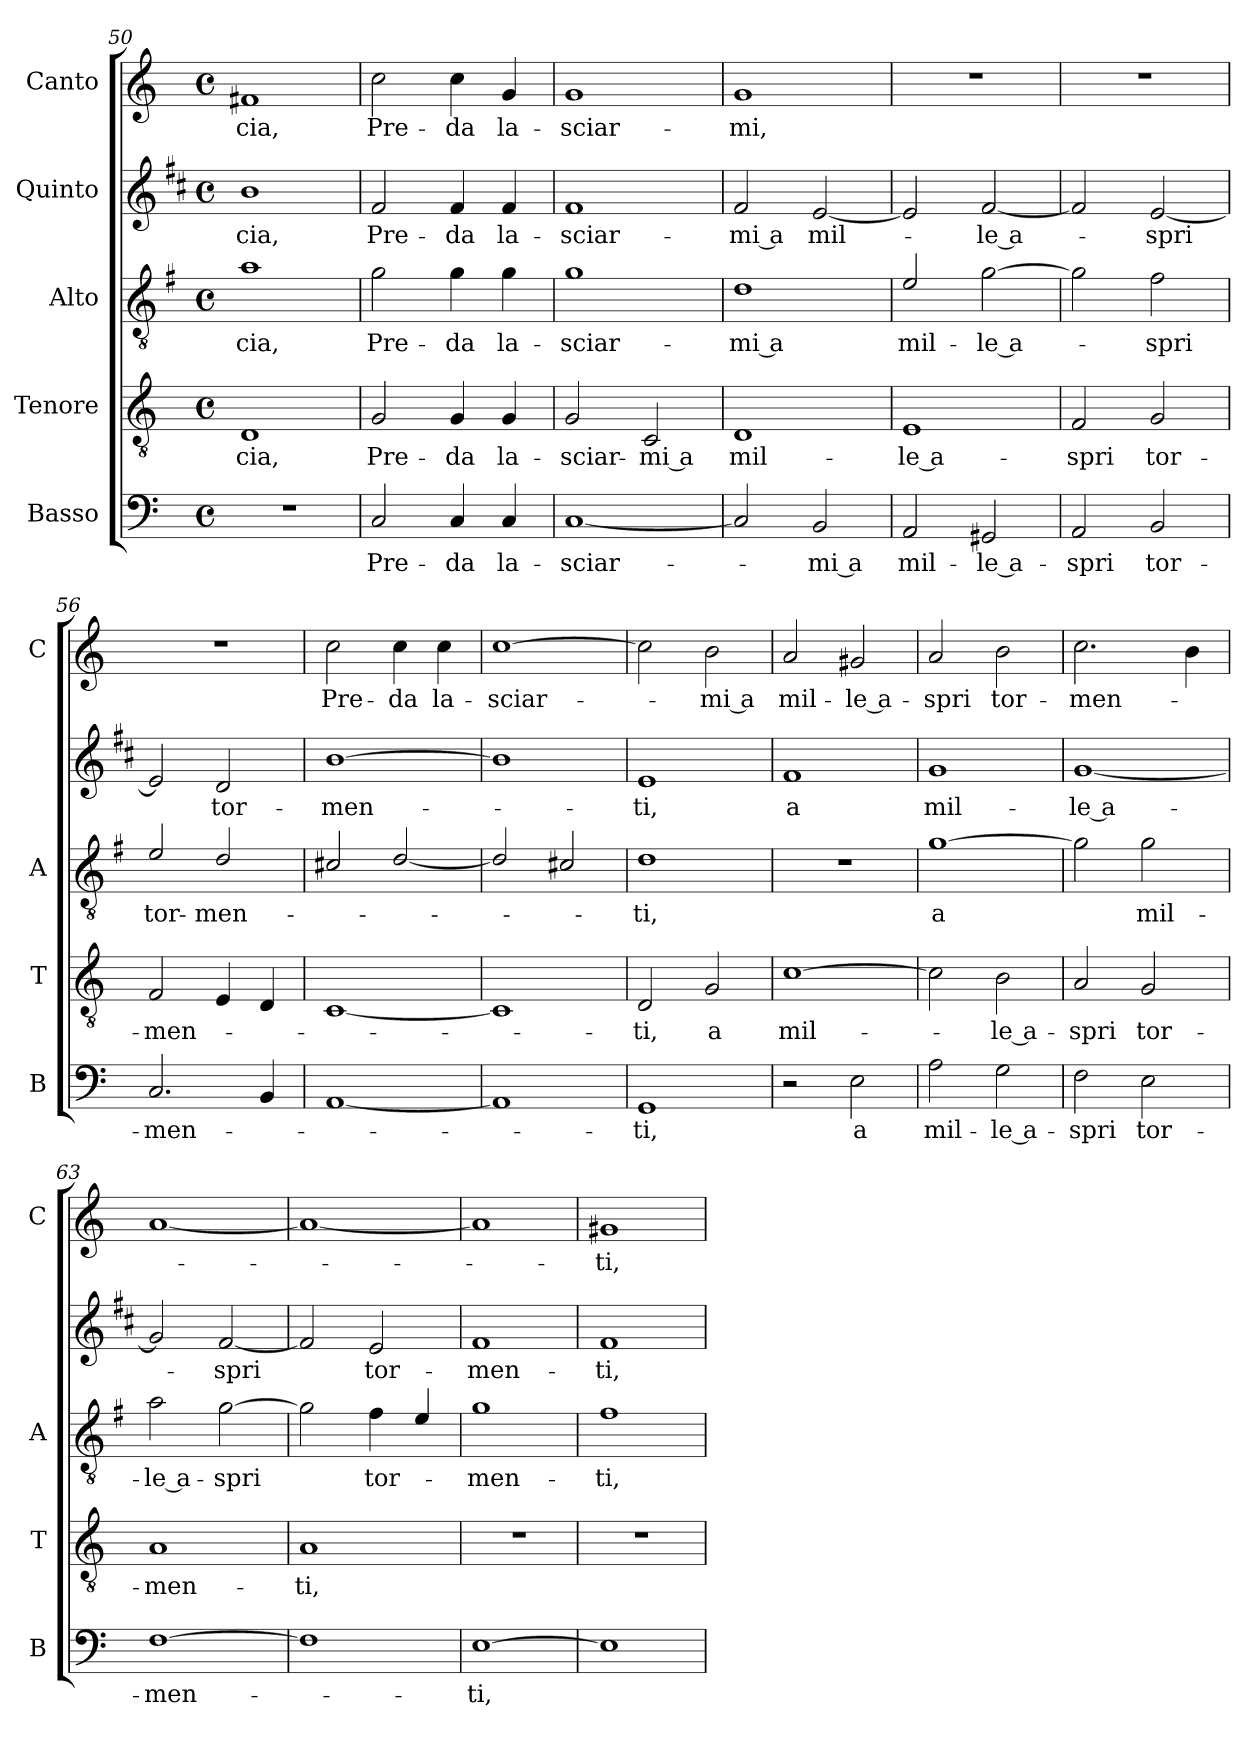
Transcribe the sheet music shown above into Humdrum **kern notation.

**kern	**text	**kern	**text	**kern	**text	**kern	**text	**kern	**text
*part5	*part5	*part4	*part4	*part3	*part3	*part2	*part2	*part1	*part1
*staff5	*staff5	*staff4	*staff4	*staff3	*staff3	*staff2	*staff2	*staff1	*staff1
*I"Basso	*	*I"Tenore	*	*I"Alto	*	*I"Quinto	*	*I"Canto	*
*I'B	*	*I'T	*	*I'A	*	*	*	*I'C	*
*clefF4	*	*clefGv2	*	*clefGv2	*	*clefG2	*	*clefG2	*
*	*	*	*	*ITrd4c7	*	*ITrd1c2	*	*	*
*k[]	*	*k[]	*	*k[]	*	*k[]	*	*k[]	*
*C:	*	*C:	*	*C:	*	*C:	*	*C:	*
*M4/4	*	*M4/4	*	*M4/4	*	*M4/4	*	*M4/4	*
*met(c)	*	*met(c)	*	*met(c)	*	*met(c)	*	*met(c)	*
=50	=50	=50	=50	=50	=50	=50	=50	=50	=50
!	!	!	!LO:LY:b	!	!LO:LY:b	!	!LO:LY:b	!	!LO:LY:b
1r	.	1D	-cia,	1d	-cia,	1a	-cia,	1f#X	-cia,
!!LO:PB:g=z
=51	=51	=51	=51	=51	=51	=51	=51	=51	=51
!	!LO:LY:b	!	!LO:LY:b	!	!LO:LY:b	!	!LO:LY:b	!	!LO:LY:b
2C/	Pre-	2G/	-Pre-	2c\	Pre-	2e/	Pre-	2cc\	Pre-
!	!LO:LY:b	!	!LO:LY:b	!	!LO:LY:b	!	!LO:LY:b	!	!LO:LY:b
4C/	-da	4G/	da	4c\	-da	4e/	-da	4cc\	-da
!	!LO:LY:b	!	!LO:LY:b	!	!LO:LY:b	!	!LO:LY:b	!	!LO:LY:b
4C/	la-	4G/	-la-	4c\	la-	4e/	la-	4g/	la-
=52	=52	=52	=52	=52	=52	=52	=52	=52	=52
!	!LO:LY:b	!	!LO:LY:b	!	!LO:LY:b	!	!LO:LY:b	!	!LO:LY:b
[1C	-sciar-	2G/	-sciar-	1c	-sciar-	1e	-sciar-	1g	-sciar-
!	!	!	!LO:LY:b	!	!	!	!	!	!
.	.	2C/	-mi a	.	.	.	.	.	.
=53	=53	=53	=53	=53	=53	=53	=53	=53	=53
!	!	!	!LO:LY:b	!	!LO:LY:b	!	!LO:LY:b	!	!LO:LY:b
2C/]	.	1D	mil-	1G	-mi a	2e/	-mi a	1g	-mi,
!	!LO:LY:b	!	!	!	!	!	!LO:LY:b	!	!
2BB/	-mi a	.	.	.	.	[2d/	mil-	.	.
=54	=54	=54	=54	=54	=54	=54	=54	=54	=54
!	!LO:LY:b	!	!LO:LY:b	!	!LO:LY:b	!	!	!	!
2AA/	mil-	1E	-le a-	2A/	mil-	2d/]	.	1r	.
!	!LO:LY:b	!	!	!	!LO:LY:b	!	!LO:LY:b	!	!
2GG#X/	-le a-	.	.	[2c\	-le a-	[2e/	-le a-	.	.
=55	=55	=55	=55	=55	=55	=55	=55	=55	=55
!	!LO:LY:b	!	!LO:LY:b	!	!	!	!	!	!
2AA/	-spri	2F/	-spri	2c\]	.	2e/]	.	1r	.
!	!LO:LY:b	!	!LO:LY:b	!	!LO:LY:b	!	!LO:LY:b	!	!
2BB/	tor-	2G/	tor-	2B\	-spri	[2d/	-spri	.	.
=56	=56	=56	=56	=56	=56	=56	=56	=56	=56
!	!LO:LY:b	!	!LO:LY:b	!	!LO:LY:b	!	!	!	!
2.C/	-men-	2F/	-men-	2A/	tor-	2d/]	.	1r	.
!	!	!	!	!	!LO:LY:b	!	!LO:LY:b	!	!
.	.	4E/	.	2G/	-men-	2c/	tor-	.	.
4BB/	.	4D/	.	.	.	.	.	.	.
=57	=57	=57	=57	=57	=57	=57	=57	=57	=57
!	!	!	!	!	!	!	!LO:LY:b	!	!LO:LY:b
[1AA	.	[1C	.	2F#X/	.	[1a	-men-	2cc\	Pre-
!	!	!	!	!	!	!	!	!	!LO:LY:b
.	.	.	.	[2G/	.	.	.	4cc\	-da
!	!	!	!	!	!	!	!	!	!LO:LY:b
.	.	.	.	.	.	.	.	4cc\	la-
=58	=58	=58	=58	=58	=58	=58	=58	=58	=58
!	!	!	!	!	!	!	!	!	!LO:LY:b
1AA]	.	1C]	.	2G/]	.	1a]	.	[1cc	-sciar-
.	.	.	.	2F#X/	.	.	.	.	.
!!LO:LB:g=z
=59	=59	=59	=59	=59	=59	=59	=59	=59	=59
!	!LO:LY:b	!	!LO:LY:b	!	!LO:LY:b	!	!LO:LY:b	!	!
1GG	-ti,	2D/	-ti,	1G	-ti,	1d	-ti,	2cc\]	.
!	!	!	!LO:LY:b	!	!	!	!	!	!LO:LY:b
.	.	2G/	a	.	.	.	.	2b\	-mi a
=60	=60	=60	=60	=60	=60	=60	=60	=60	=60
!	!	!	!LO:LY:b	!	!	!	!LO:LY:b	!	!LO:LY:b
2r	.	[1c	mil-	1r	.	1e	a	2a/	mil-
!	!LO:LY:b	!	!	!	!	!	!	!	!LO:LY:b
2E\	a	.	.	.	.	.	.	2g#X/	-le a-
=61	=61	=61	=61	=61	=61	=61	=61	=61	=61
!	!LO:LY:b	!	!	!	!LO:LY:b	!	!LO:LY:b	!	!LO:LY:b
2A\	mil-	2c\]	.	[1c	a	1f	mil-	2a/	-spri
!	!LO:LY:b	!	!LO:LY:b	!	!	!	!	!	!LO:LY:b
2G\	-le a-	2B\	-le a-	.	.	.	.	2b\	tor-
=62	=62	=62	=62	=62	=62	=62	=62	=62	=62
!	!LO:LY:b	!	!LO:LY:b	!	!	!	!LO:LY:b	!	!LO:LY:b
2F\	-spri	2A/	-spri	2c\]	.	[1f	-le a-	2.cc\	-men-
!	!LO:LY:b	!	!LO:LY:b	!	!LO:LY:b	!	!	!	!
2E\	tor-	2G/	tor-	2c\	mil-	.	.	.	.
.	.	.	.	.	.	.	.	4b\	.
=63	=63	=63	=63	=63	=63	=63	=63	=63	=63
!	!LO:LY:b	!	!LO:LY:b	!	!LO:LY:b	!	!	!	!
[1F	-men-	1A	-men-	2d\	-le a-	2f/]	.	[1a	.
!	!	!	!	!	!LO:LY:b	!	!LO:LY:b	!	!
.	.	.	.	[2c\	-spri	[2e/	-spri	.	.
=64	=64	=64	=64	=64	=64	=64	=64	=64	=64
!	!	!	!LO:LY:b	!	!	!	!	!	!
1F]	.	1A	-ti,	2c\]	.	2e/]	.	1a_	.
!	!	!	!	!	!LO:LY:b	!	!LO:LY:b	!	!
.	.	.	.	4B\	tor-	2d/	tor-	.	.
.	.	.	.	4A/	.	.	.	.	.
=65	=65	=65	=65	=65	=65	=65	=65	=65	=65
!	!LO:LY:b	!	!	!	!LO:LY:b	!	!LO:LY:b	!	!
[1E	-ti,	1r	.	1c	-men-	1e	-men-	1a]	.
=66	=66	=66	=66	=66	=66	=66	=66	=66	=66
!	!	!	!	!	!LO:LY:b	!	!LO:LY:b	!	!LO:LY:b
1E]	.	1r	.	1B	-ti,	1e	-ti,	1g#X	-ti,
=	=	=	=	=	=	=	=	=	=
*-	*-	*-	*-	*-	*-	*-	*-	*-	*-
